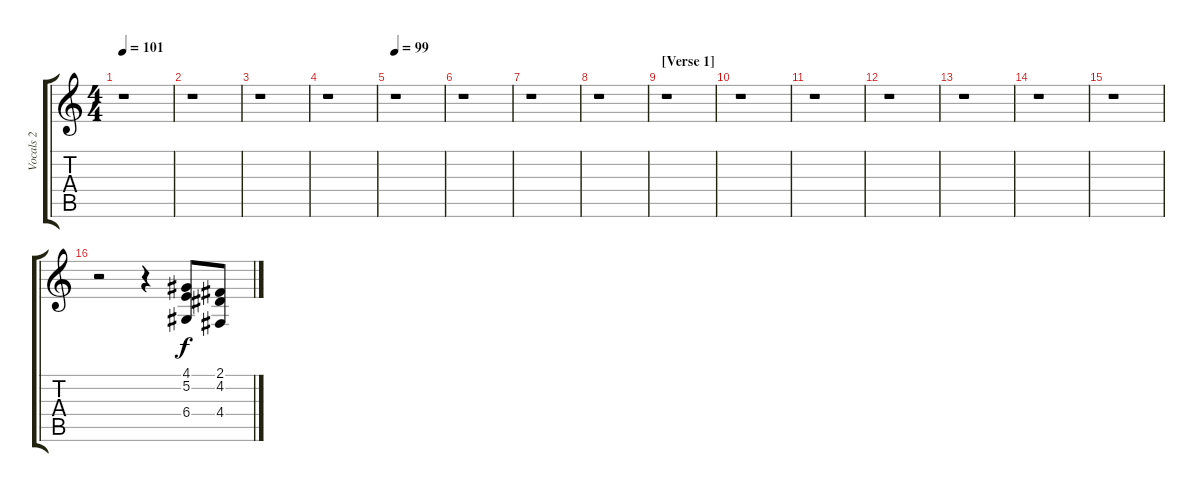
\track ("Vocals 2" "Vocals 2") {instrument choiraahs}
\staff {score tabs}
\tuning (E4 B3 G3 D3 A2 E2) {hide}
\ts (4 4)
\tempo 101
\clef g2
\ks c
r.1{dy f} |
r.1 |
r.1 |
r.1 |
\section ("" "")
\tempo 99
r.1 |
r.1 |
r.1 |
r.1 |
\section ("" "[Verse 1]")
r.1 |
r.1 |
r.1 |
r.1 |
r.1 |
r.1 |
r.1 |
r.2 r.4 (4.1 5.2 6.4).8 (2.1 4.2 4.4).8
